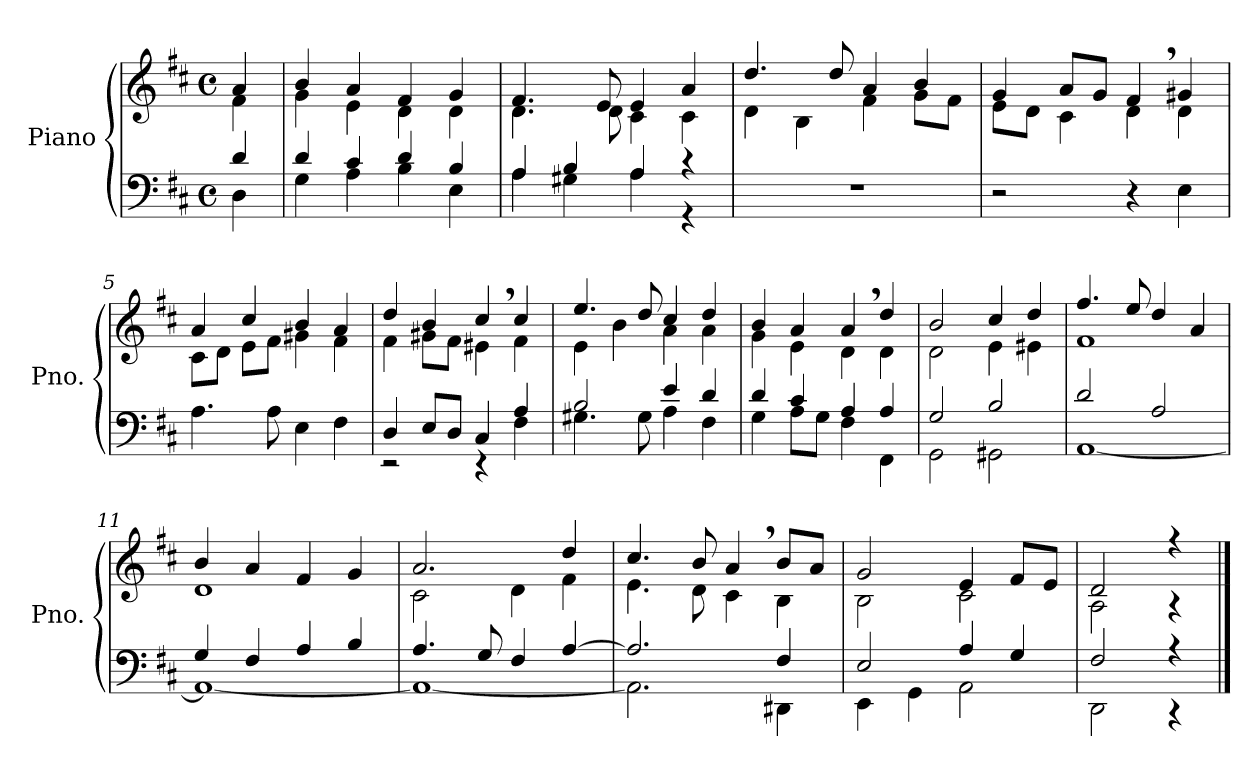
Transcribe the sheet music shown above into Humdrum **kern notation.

**kern	**kern
*part1	*part1
*staff2	*staff1
*I"Piano	*
*I'Pno.	*
*clefF4	*clefG2
*k[f#c#]	*k[f#c#]
*M4/4	*M4/4
*met(c)	*met(c)
=	=
*^	*^
4d/	4D\	4a/	4f#\
=1	=1	=1	=1
4d/	4G\	4b/	4g\
4c#/	4A\	4a/	4e\
4d/	4B\	4f#/	4d\
4B/	4E\	4g/	4d\
=2	=2	=2	=2
4A/	4A\	4.f#/	4.d\
4B/	4G#X\	.	.
.	.	8e/	8d\
4A/	4A\	4e/	4c#\
4r	4r	4a/	4c#\
*v	*v	*	*
=3	=3	=3
1r	4.dd/	4d\
.	.	4B\
.	8dd/	.
.	4a/	4f#\
.	4b/	8g\L
.	.	8f#\J
=4	=4	=4
2r	4g/	8e\L
.	.	8d\J
.	8a/L	4c#\
.	8g/J	.
4r	4f#,/	4d\
4E\	4g#X/	4d\
=5	=5	=5
4.A\	4a/	8c#\L
.	.	8d\J
.	4cc#/	8e\L
8A\	.	8f#\J
4E\	4b/	4g#X\
4F#\	4a/	4f#\
!!LO:LB:g=z	!!
=6	=6	=6
*^	*	*
4D/	2r	4dd/	4f#\
8E/L	.	4b/	8g#X\L
8D/J	.	.	8f#\J
4C#/	4r	4cc#,/	4e#X\
4A/	4F#\	4cc#/	4f#\
=7	=7	=7	=7
2B/	4.G#X\	4.ee/	4e\
.	.	.	4b\
.	8G#\	8dd/	.
4e/	4A\	4cc#/	4a\
4d/	4F#\	4dd/	4a\
=8	=8	=8	=8
4d/	4G\	4b/	4g\
4c#/	8A\L	4a/	4e\
.	8G\J	.	.
4A/	4F#\	4a,/	4d\
4A/	4FF#\	4dd/	4d\
=9	=9	=9	=9
2G/	2GG\	2b/	2d\
2B/	2GG#X\	4cc#/	4e\
.	.	4dd/	4e#X\
=10	=10	=10	=10
2d/	[1AA	4.ff#/	1f#
.	.	8ee/	.
2A/	.	4dd/	.
.	.	4a/	.
=11	=11	=11	=11
4G/	1AA_	4b/	1d
4F#/	.	4a/	.
4A/	.	4f#/	.
4B/	.	4g/	.
!!LO:LB:g=z	!!
=12	=12	=12	=12
4.A/	1AA_	2.a/	2c#\
8G/	.	.	.
4F#/	.	.	4d\
[4A/	.	4dd/	4f#\
=13	=13	=13	=13
2.A/]	2.AA\]	4.cc#/	4.e\
.	.	8b/	8d\
.	.	4a,/	4c#\
4F#/	4DD#X\	8b/L	4B\
.	.	8a/J	.
=14	=14	=14	=14
2E/	4EE\	2g/	2B\
.	4GG\	.	.
4A/	2AA\	4e/	2c#\
4G/	.	8f#/L	.
.	.	8e/J	.
=15	=15	=15	=15
2F#/	2DD\	2d/	2A\
4r	4r	4r	4r
*v	*v	*	*
*	*v	*v
==	==
*-	*-
